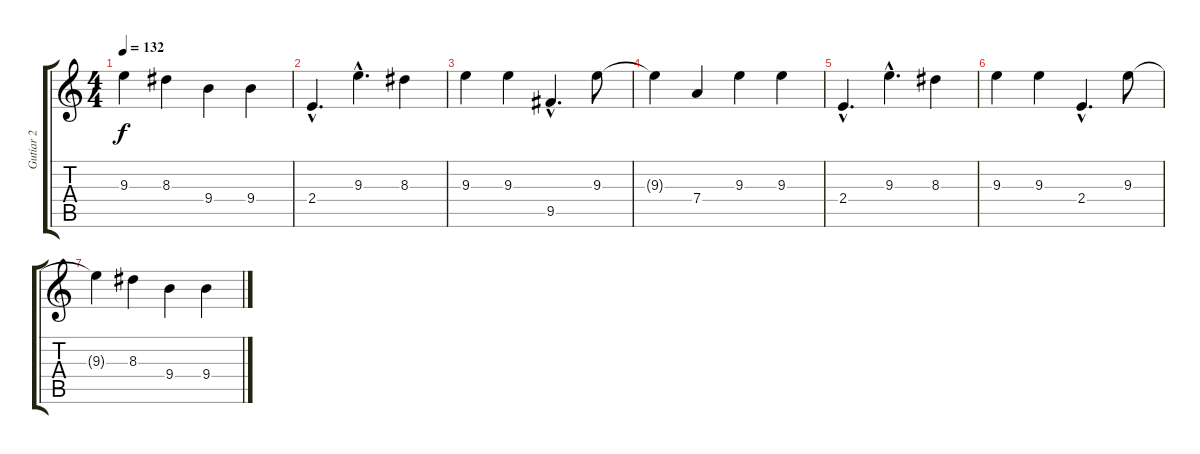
\track ("Gutiar 2" "Gutiar 2") {instrument electricguitarclean}
\staff {score tabs}
\tuning (E4 B3 G3 D3 A2 E2) {hide}
\ts (4 4)
\tempo 132
\clef g2
\ks c
9.3{t}.4{dy f} 8.3.4 9.4.4 9.4.4 |
2.4{hac}.4{d} 9.3{hac}.4{d} 8.3.4 |
9.3.4 9.3.4 9.5{hac}.4{d} 9.3.8 |
9.3{t}.4 7.4.4 9.3.4 9.3.4 |
2.4{hac}.4{d} 9.3{hac}.4{d} 8.3.4 |
9.3.4 9.3.4 2.4{hac}.4{d} 9.3.8 |
9.3{t}.4 8.3.4 9.4.4 9.4.4
